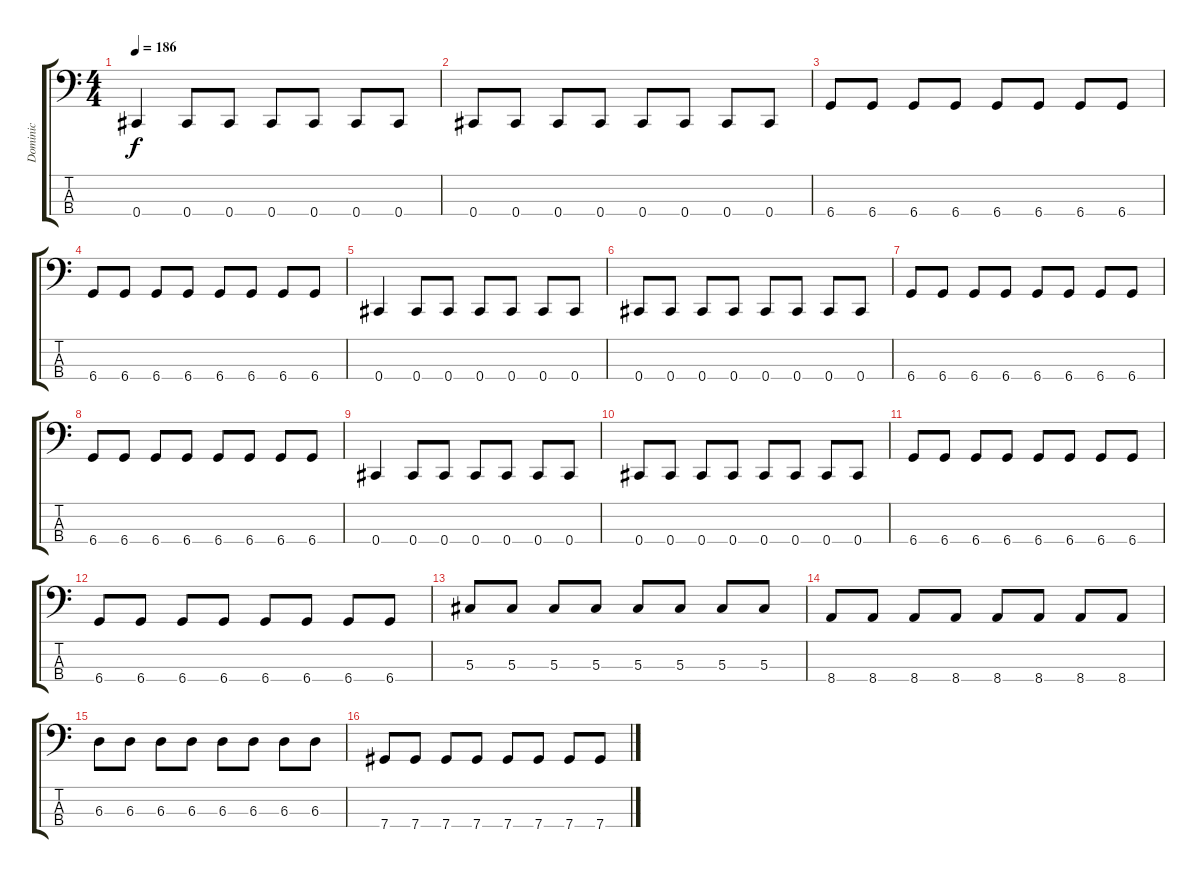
\track ("Dominic" "Dominic") {instrument electricbassfinger}
\staff {score tabs}
\tuning (Gb2 Db2 Ab1 Db1) {hide}
\ts (4 4)
\tempo 186
\clef f4
\ks c
0.4.4{dy f} 0.4.8 0.4.8 0.4.8 0.4.8 0.4.8 0.4.8 |
0.4.8 0.4.8 0.4.8 0.4.8 0.4.8 0.4.8 0.4.8 0.4.8 |
6.4.8 6.4.8 6.4.8 6.4.8 6.4.8 6.4.8 6.4.8 6.4.8 |
6.4.8 6.4.8 6.4.8 6.4.8 6.4.8 6.4.8 6.4.8 6.4.8 |
0.4.4 0.4.8 0.4.8 0.4.8 0.4.8 0.4.8 0.4.8 |
0.4.8 0.4.8 0.4.8 0.4.8 0.4.8 0.4.8 0.4.8 0.4.8 |
6.4.8 6.4.8 6.4.8 6.4.8 6.4.8 6.4.8 6.4.8 6.4.8 |
6.4.8 6.4.8 6.4.8 6.4.8 6.4.8 6.4.8 6.4.8 6.4.8 |
0.4.4 0.4.8 0.4.8 0.4.8 0.4.8 0.4.8 0.4.8 |
0.4.8 0.4.8 0.4.8 0.4.8 0.4.8 0.4.8 0.4.8 0.4.8 |
6.4.8 6.4.8 6.4.8 6.4.8 6.4.8 6.4.8 6.4.8 6.4.8 |
6.4.8 6.4.8 6.4.8 6.4.8 6.4.8 6.4.8 6.4.8 6.4.8 |
5.3.8 5.3.8 5.3.8 5.3.8 5.3.8 5.3.8 5.3.8 5.3.8 |
8.4.8 8.4.8 8.4.8 8.4.8 8.4.8 8.4.8 8.4.8 8.4.8 |
6.3.8 6.3.8 6.3.8 6.3.8 6.3.8 6.3.8 6.3.8 6.3.8 |
7.4.8 7.4.8 7.4.8 7.4.8 7.4.8 7.4.8 7.4.8 7.4.8
